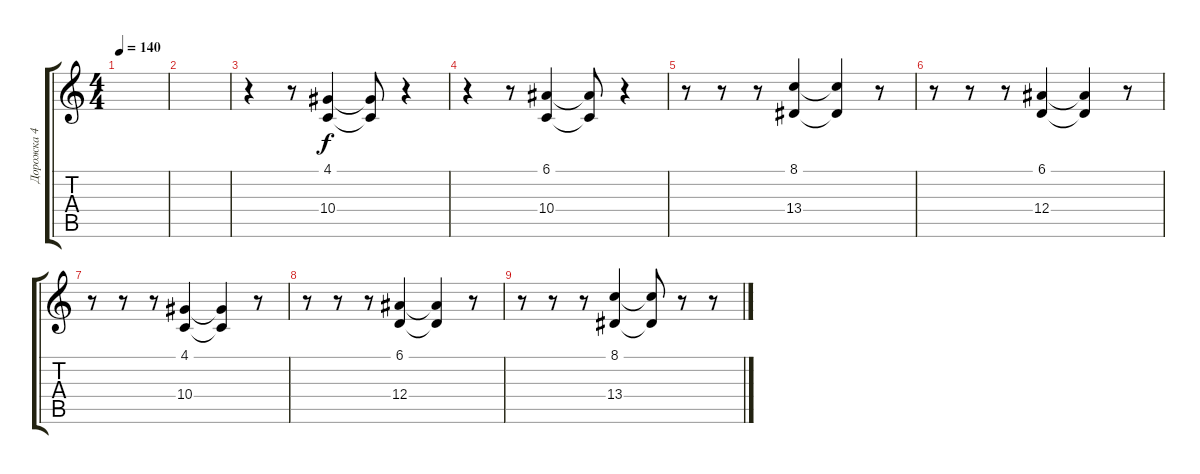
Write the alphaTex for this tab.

\track ("Дорожка 4" "Дорожка 4") {instrument choiraahs}
\staff {score tabs}
\tuning (E4 B3 G3 D3 A2 E2) {hide}
\ts (4 4)
\tempo 140
\clef g2
\ks c
|
|
r.4 r.8 (4.1 10.4).4{dy f} (4.1{t} 10.4{t}).8 r.4 |
r.4 r.8 (6.1 10.4).4 (6.1{t} 10.4{t}).8 r.4 |
r.8 r.8 r.8 (8.1 13.4).4 (8.1{t} 13.4{t}).4 r.8 |
r.8 r.8 r.8 (6.1 12.4).4 (6.1{t} 12.4{t}).4 r.8 |
r.8 r.8 r.8 (4.1 10.4).4 (4.1{t} 10.4{t}).4 r.8 |
r.8 r.8 r.8 (6.1 12.4).4 (6.1{t} 12.4{t}).4 r.8 |
r.8 r.8 r.8 (8.1 13.4).4 (8.1{t} 13.4{t}).8 r.8 r.8
